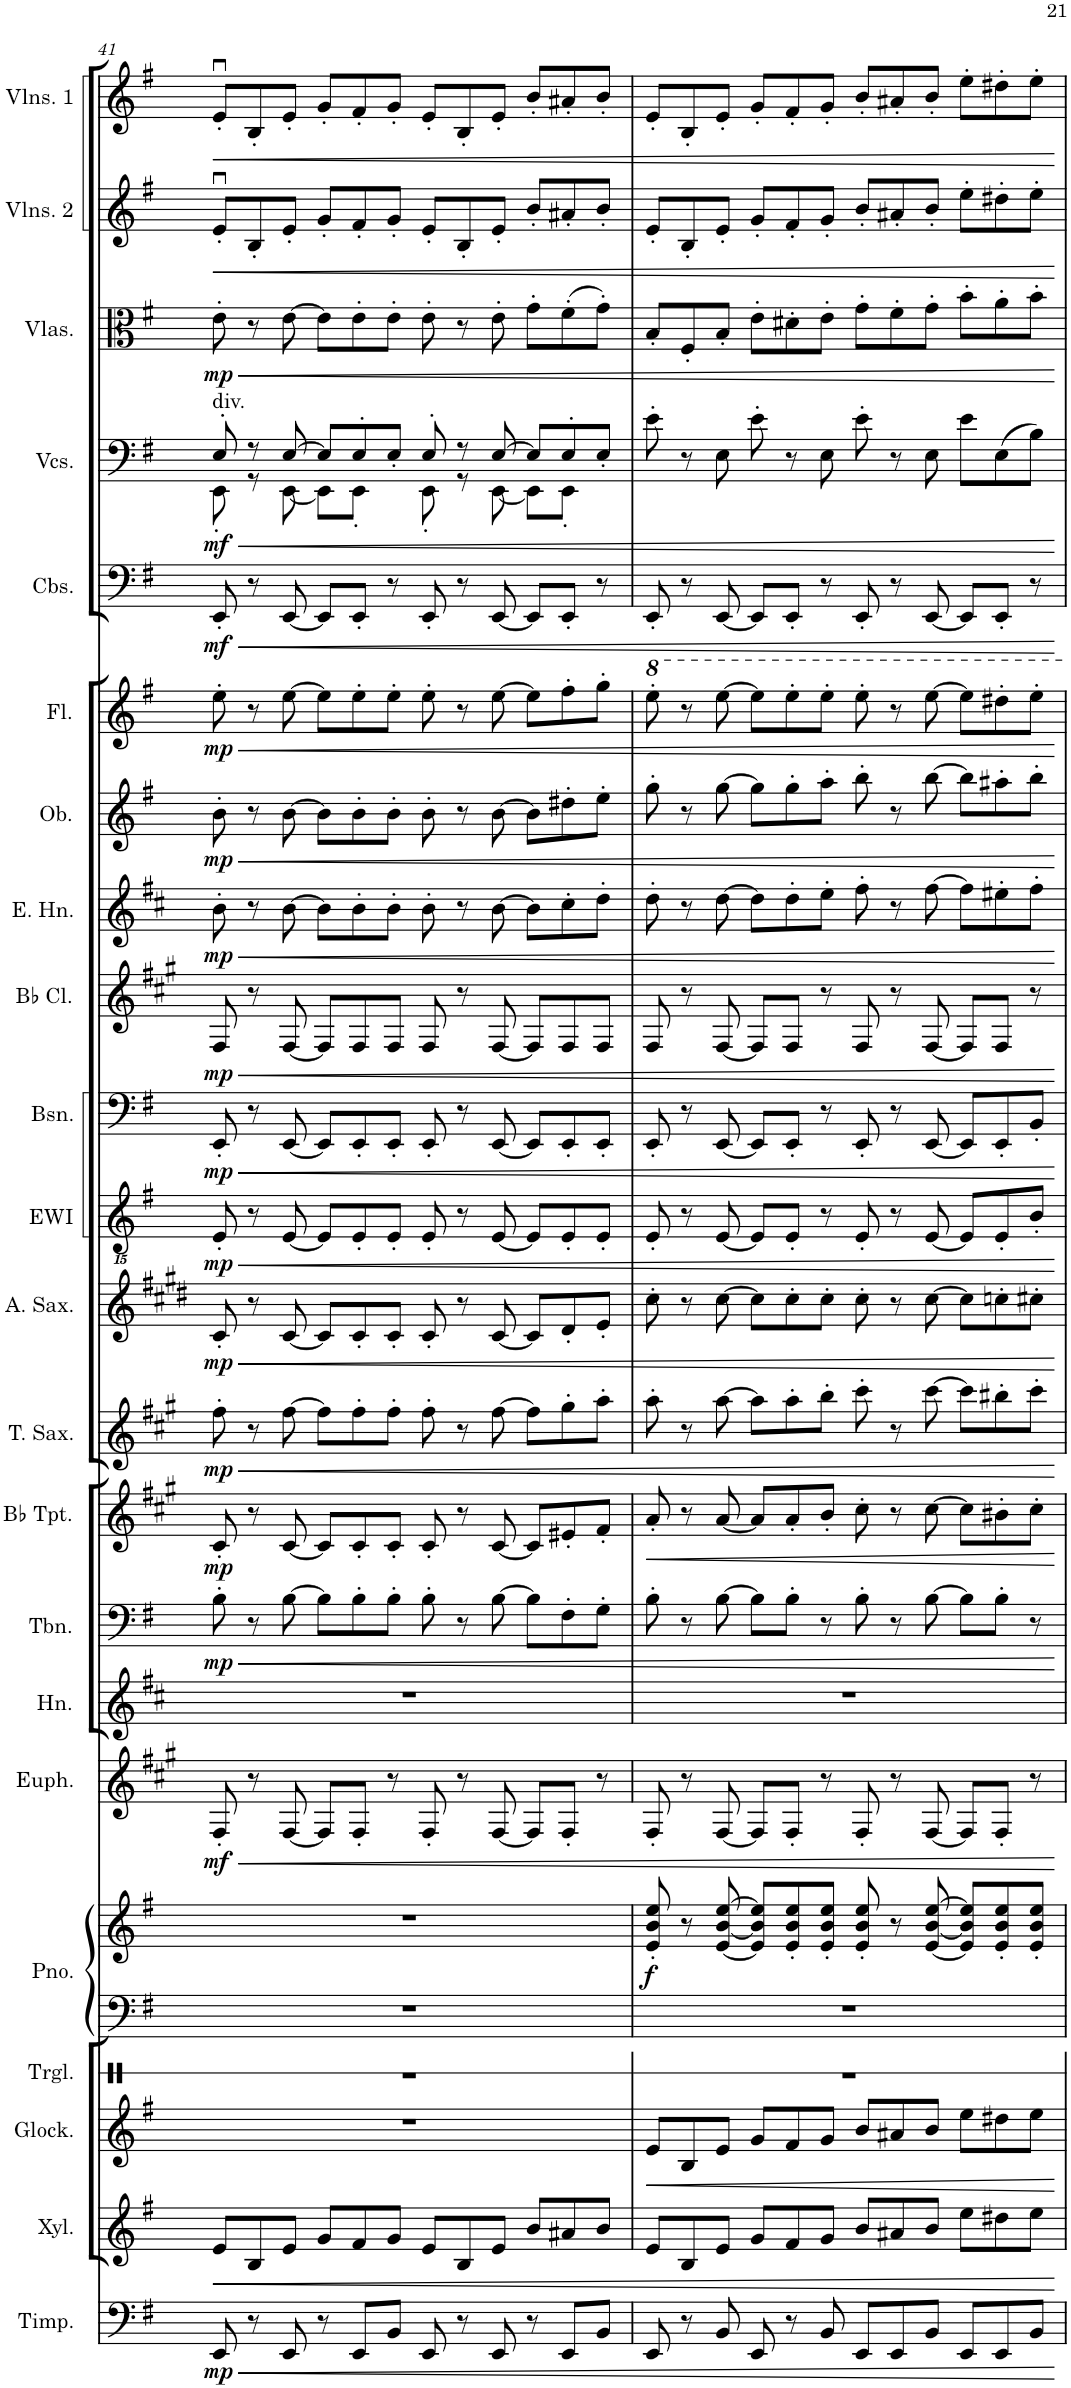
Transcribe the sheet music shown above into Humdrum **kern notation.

**kern	**dynam	**kern	**dynam	**kern	**dynam	**kern	**kern	**kern	**dynam	**kern	**dynam	**kern	**kern	**dynam	**kern	**dynam	**kern	**dynam	**kern	**dynam	**kern	**dynam	**kern	**dynam	**kern	**dynam	**kern	**dynam	**kern	**dynam	**kern	**dynam	**kern	**dynam	**kern	**dynam	**kern	**dynam	**kern	**dynam	**kern	**dynam
*part22	*part22	*part21	*part21	*part20	*part20	*part19	*part18	*part18	*part18	*part17	*part17	*part16	*part15	*part15	*part14	*part14	*part13	*part13	*part12	*part12	*part11	*part11	*part10	*part10	*part9	*part9	*part8	*part8	*part7	*part7	*part6	*part6	*part5	*part5	*part4	*part4	*part3	*part3	*part2	*part2	*part1	*part1
*staff23	*staff23	*staff22	*staff22	*staff21	*staff21	*staff20	*staff19	*staff18	*staff18/19	*staff17	*staff17	*staff16	*staff15	*staff15	*staff14	*staff14	*staff13	*staff13	*staff12	*staff12	*staff11	*staff11	*staff10	*staff10	*staff9	*staff9	*staff8	*staff8	*staff7	*staff7	*staff6	*staff6	*staff5	*staff5	*staff4	*staff4	*staff3	*staff3	*staff2	*staff2	*staff1	*staff1
*I"Timpani	*	*I"Xylophone	*	*I"Glockenspiel	*	*I"Triangle	*I"Piano	*	*	*I"Euphonium	*	*I"Horn	*I"Trombone	*	*I"Bb Trumpet	*	*I"Tenor Saxophone	*	*I"Alto Saxophone	*	*I"EWI	*	*I"Bassoon	*	*I"Bb Clarinet	*	*I"English Horn	*	*I"Oboe	*	*I"Flute	*	*I"Contrabasses	*	*I"Violoncellos	*	*I"Violas	*	*I"Violins 2	*	*I"Violins 1	*
*I'Timp.	*	*I'Xyl.	*	*I'Glock.	*	*I'Trgl.	*I'Pno.	*	*	*I'Euph.	*	*I'Hn.	*I'Tbn.	*	*I'Bb Tpt.	*	*I'T. Sax.	*	*I'A. Sax.	*	*I'EWI	*	*I'Bsn.	*	*I'Bb Cl.	*	*I'E. Hn.	*	*I'Ob.	*	*I'Fl.	*	*I'Cbs.	*	*I'Vcs.	*	*I'Vlas.	*	*I'Vlns. 2	*	*I'Vlns. 1	*
!!LO:PB:g=z
*clefF4	*	*clefG2	*	*clefG2	*	*clefX	*clefF4	*clefG2	*	*clefG2	*	*clefG2	*clefF4	*	*clefG2	*	*clefG2	*	*clefG2	*	*clefGvv2	*	*clefF4	*	*clefG2	*	*clefG2	*	*clefG2	*	*clefG2	*	*clefF4	*	*clefF4	*	*clefC3	*	*clefG2	*	*clefG2	*
*	*	*Trd-7c-12	*	*Trd-14c-24	*	*	*	*	*	*Trd8c14	*	*Trd4c7	*	*	*Trd1c2	*	*Trd8c14	*	*Trd5c9	*	*	*	*	*	*Trd1c2	*	*Trd4c7	*	*	*	*	*	*Trd7c12	*	*	*	*	*	*	*	*	*
*k[f#]	*	*k[f#]	*	*k[f#]	*	*k[]	*k[f#]	*k[f#]	*	*k[f#c#g#]	*	*k[f#c#]	*k[f#]	*	*k[f#c#g#]	*	*k[f#c#g#]	*	*k[f#c#g#d#]	*	*k[f#]	*	*k[f#]	*	*k[f#c#g#]	*	*k[f#c#]	*	*k[f#]	*	*k[f#]	*	*k[f#]	*	*k[f#]	*	*k[f#]	*	*k[f#]	*	*k[f#]	*
*M12/8	*	*M12/8	*	*M12/8	*	*M12/8	*M12/8	*M12/8	*	*M12/8	*	*M12/8	*M12/8	*	*M12/8	*	*M12/8	*	*M12/8	*	*M12/8	*	*M12/8	*	*M12/8	*	*M12/8	*	*M12/8	*	*M12/8	*	*M12/8	*	*M12/8	*	*M12/8	*	*M12/8	*	*M12/8	*
=41	=41	=41	=41	=41	=41	=41	=41	=41	=41	=41	=41	=41	=41	=41	=41	=41	=41	=41	=41	=41	=41	=41	=41	=41	=41	=41	=41	=41	=41	=41	=41	=41	=41	=41	=41	=41	=41	=41	=41	=41	=41	=41
!	!	!	!	!	!	!	!	!	!	!	!	!	!	!	!	!	!	!	!	!	!	!	!	!	!	!	!	!	!	!	!	!	!	!	!LO:TX:a:t=div.	!	!	!	!	!	!	!
!	!LO:HP:b	!	!LO:HP:b	!	!	!	!	!	!	!	!LO:HP:b	!	!	!LO:HP:b	!	!	!	!LO:HP:b	!	!LO:HP:b	!	!LO:HP:b	!	!LO:HP:b	!	!LO:HP:b	!	!LO:HP:b	!	!LO:HP:b	!	!LO:HP:b	!	!LO:HP:b	!	!LO:HP:b	!	!LO:HP:b	!	!LO:HP:b	!	!LO:HP:b
*	*	*	*	*	*	*	*	*	*	*	*	*	*	*	*	*	*	*	*	*	*	*	*	*	*	*	*	*	*	*	*	*	*	*	*^	*	*	*	*	*	*	*
!	!LO:DY:n=1:b	!	!	!	!	!	!	!	!	!	!LO:DY:n=1:b	!	!	!LO:DY:n=1:b	!	!LO:DY:b	!	!LO:DY:n=1:b	!	!LO:DY:n=1:b	!	!LO:DY:n=1:b	!	!LO:DY:n=1:b	!	!LO:DY:n=1:b	!	!LO:DY:n=1:b	!	!LO:DY:n=1:b	!	!LO:DY:n=1:b	!	!LO:DY:n=1:b	!	!	!LO:DY:n=1:b	!	!LO:DY:n=1:b	!	!	!	!
8EE/	< mp	8e/L	<	1.r	.	1.r	1.r	1.r	.	8F#'/	< mf	1.r	8B'\	< mp	8c#'/	mp	8ff#'\	< mp	8c#'/	< mp	8EE'/	< mp	8EE'/	< mp	8F#/	< mp	8b'\	< mp	8b'\	< mp	8ee'\	< mp	8EE'/	< mf	8E'/	8EE'\	< mf	8e'\	< mp	8eu'/L	<	8eu'/L	<
8r	.	8B/	.	.	.	.	.	.	.	8r	.	.	8r	.	8r	.	8r	.	8r	.	8r	.	8r	.	8r	.	8r	.	8r	.	8r	.	8r	.	8r	8r	.	8r	.	8B'/	.	8B'/	.
8EE/	.	8e/J	.	.	.	.	.	.	.	[8F#/	.	.	[8B\	.	[8c#/	.	[8ff#\	.	[8c#/	.	[8EE/	.	[8EE/	.	[8F#/	.	[8b\	.	[8b\	.	[8ee\	.	[8EE/	.	[8E/	[8EE\	.	[8e\	.	8e'/J	.	8e'/J	.
8r	.	8g/L	.	.	.	.	.	.	.	8F#/L]	.	.	8B\L]	.	8c#/L]	.	8ff#\L]	.	8c#/L]	.	8EE/L]	.	8EE/L]	.	8F#/L]	.	8b\L]	.	8b\L]	.	8ee\L]	.	8EE/L]	.	8E/L]	8EE\L]	.	8e\L]	.	8g'/L	.	8g'/L	.
8EE/L	.	8f#/	.	.	.	.	.	.	.	8F#'/J	.	.	8B'\	.	8c#'/	.	8ff#'\	.	8c#'/	.	8EE'/	.	8EE'/	.	8F#/	.	8b'\	.	8b'\	.	8ee'\	.	8EE'/J	.	8E'/	8EE'\J	.	8e'\	.	8f#'/	.	8f#'/	.
8BB/J	.	8g/J	.	.	.	.	.	.	.	8r	.	.	8B'\J	.	8c#'/J	.	8ff#'\J	.	8c#'/J	.	8EE'/J	.	8EE'/J	.	8F#/J	.	8b'\J	.	8b'\J	.	8ee'\J	.	8r	.	8E'/J	8ryy	.	8e'\J	.	8g'/J	.	8g'/J	.
8EE/	.	8e/L	.	.	.	.	.	.	.	8F#'/	.	.	8B'\	.	8c#'/	.	8ff#'\	.	8c#'/	.	8EE'/	.	8EE'/	.	8F#/	.	8b'\	.	8b'\	.	8ee'\	.	8EE'/	.	8E'/	8EE'\	.	8e'\	.	8e'/L	.	8e'/L	.
8r	.	8B/	.	.	.	.	.	.	.	8r	.	.	8r	.	8r	.	8r	.	8r	.	8r	.	8r	.	8r	.	8r	.	8r	.	8r	.	8r	.	8r	8r	.	8r	.	8B'/	.	8B'/	.
8EE/	.	8e/J	.	.	.	.	.	.	.	[8F#/	.	.	[8B\	.	[8c#/	.	[8ff#\	.	[8c#/	.	[8EE/	.	[8EE/	.	[8F#/	.	[8b\	.	[8b\	.	[8ee\	.	[8EE/	.	[8E/	[8EE\	.	8e'\	.	8e'/J	.	8e'/J	.
8r	.	8b/L	.	.	.	.	.	.	.	8F#/L]	.	.	8B\L]	.	8c#/L]	.	8ff#\L]	.	8c#/L]	.	8EE/L]	.	8EE/L]	.	8F#/L]	.	8b\L]	.	8b\L]	.	8ee\L]	.	8EE/L]	.	8E/L]	8EE\L]	.	8g'\L	.	8b'/L	.	8b'/L	.
8EE/L	.	8a#X/	.	.	.	.	.	.	.	8F#'/J	.	.	8F#'\	.	8e#X'/	.	8gg#'\	.	8d#'/	.	8EE'/	.	8EE'/	.	8F#/	.	8cc#'\	.	8dd#X'\	.	8ff#'\	.	8EE'/J	.	8E'/	8EE'\J	.	(8f#'\	.	8a#X'/	.	8a#X'/	.
8BB/J	.	8b/J	.	.	.	.	.	.	.	8r	.	.	8G'\J	.	8f#'/J	.	8aa'\J	.	8e'/J	.	8EE'/J	.	8EE'/J	.	8F#/J	.	8dd'\J	.	8ee'\J	.	8gg'\J	.	8r	.	8E'/J	8ryy	.	8g'\J)	.	8b'/J	.	8b'/J	.
=42	=42	=42	=42	=42	=42	=42	=42	=42	=42	=42	=42	=42	=42	=42	=42	=42	=42	=42	=42	=42	=42	=42	=42	=42	=42	=42	=42	=42	=42	=42	=42	=42	=42	=42	=42	=42	=42	=42	=42	=42	=42	=42	=42
!	!	!	!	!	!LO:HP:b	!	!	!	!LO:DY:b	!	!	!	!	!	!	!LO:HP:b	!	!	!	!	!	!	!	!	!	!	!	!	!	!	!	!	!	!	!	!	!	!	!	!	!	!	!
*	*	*	*	*	*	*	*	*	*	*	*	*	*	*	*	*	*	*	*	*	*	*	*	*	*	*	*	*	*	*	*	*	*	*	*v	*v	*	*	*	*	*	*	*
8EE/	.	8e/L	.	8e/L	<	1.r	1.r	8e/' 8b/' 8ee/'	f	8F#'/	.	1.r	8B'\	.	8a'/	<	8aa'\	.	8cc#'\	.	8EE'/	.	8EE'/	.	8F#/	.	8dd'\	.	8gg'\	.	8eee'\	.	8EE'/	.	8e'\	.	8B'/L	.	8e'/L	.	8e'/L	.
8r	.	8B/	.	8B/	.	.	.	8r	.	8r	.	.	8r	.	8r	.	8r	.	8r	.	8r	.	8r	.	8r	.	8r	.	8r	.	8r	.	8r	.	8r	.	8F#'/	.	8B'/	.	8B'/	.
8BB/	.	8e/J	.	8e/J	.	.	.	[8e/ [8b/ [8ee/	.	[8F#/	.	.	[8B\	.	[8a/	.	[8aa\	.	[8cc#\	.	[8EE/	.	[8EE/	.	[8F#/	.	[8dd\	.	[8gg\	.	[8eee\	.	[8EE/	.	8E\	.	8B'/J	.	8e'/J	.	8e'/J	.
8EE/	.	8g/L	.	8g/L	.	.	.	8e/] 8b/] 8ee/]L	.	8F#/L]	.	.	8B\L]	.	8a/L]	.	8aa\L]	.	8cc#\L]	.	8EE/L]	.	8EE/L]	.	8F#/L]	.	8dd\L]	.	8gg\L]	.	8eee\L]	.	8EE/L]	.	8e'\	.	8e'\L	.	8g'/L	.	8g'/L	.
8r	.	8f#/	.	8f#/	.	.	.	8e/' 8b/' 8ee/'	.	8F#'/J	.	.	8B'\J	.	8a'/	.	8aa'\	.	8cc#'\	.	8EE'/J	.	8EE'/J	.	8F#/J	.	8dd'\	.	8gg'\	.	8eee'\	.	8EE'/J	.	8r	.	8d#X'\	.	8f#'/	.	8f#'/	.
8BB/	.	8g/J	.	8g/J	.	.	.	8e/' 8b/' 8ee/'J	.	8r	.	.	8r	.	8b'/J	.	8bb'\J	.	8cc#'\J	.	8r	.	8r	.	8r	.	8ee'\J	.	8aa'\J	.	8eee'\J	.	8r	.	8E\	.	8e'\J	.	8g'/J	.	8g'/J	.
8EE/L	.	8b/L	.	8b/L	.	.	.	8e/' 8b/' 8ee/'	.	8F#'/	.	.	8B'\	.	8cc#'\	.	8ccc#'\	.	8cc#'\	.	8EE'/	.	8EE'/	.	8F#/	.	8ff#'\	.	8bb'\	.	8eee'\	.	8EE'/	.	8e'\	.	8g'\L	.	8b'/L	.	8b'/L	.
8EE/	.	8a#X/	.	8a#X/	.	.	.	8r	.	8r	.	.	8r	.	8r	.	8r	.	8r	.	8r	.	8r	.	8r	.	8r	.	8r	.	8r	.	8r	.	8r	.	8f#'\	.	8a#X'/	.	8a#X'/	.
8BB/J	.	8b/J	.	8b/J	.	.	.	[8e/ [8b/ [8ee/	.	[8F#/	.	.	[8B\	.	[8cc#\	.	[8ccc#\	.	[8cc#\	.	[8EE/	.	[8EE/	.	[8F#/	.	[8ff#\	.	[8bb\	.	[8eee\	.	[8EE/	.	8E\	.	8g'\J	.	8b'/J	.	8b'/J	.
8EE/L	.	8ee\L	.	8ee\L	.	.	.	8e/] 8b/] 8ee/]L	.	8F#/L]	.	.	8B\L]	.	8cc#\L]	.	8ccc#\L]	.	8cc#\L]	.	8EE/L]	.	8EE/L]	.	8F#/L]	.	8ff#\L]	.	8bb\L]	.	8eee\L]	.	8EE/L]	.	8e\L	.	8b'\L	.	8ee'\L	.	8ee'\L	.
8EE/	.	8dd#X\	.	8dd#X\	.	.	.	8e/' 8b/' 8ee/'	.	8F#'/J	.	.	8B'\J	.	8b#X'\	.	8bb#X'\	.	8ccn'\	.	8EE'/	.	8EE'/	.	8F#/J	.	8ee#X'\	.	8aa#X'\	.	8ddd#X'\	.	8EE'/J	.	(8E\	.	8a'\	.	8dd#X'\	.	8dd#X'\	.
8BB/J	.	8ee\J	.	8ee\J	.	.	.	8e/' 8b/' 8ee/'J	.	8r	.	.	8r	.	8cc#'\J	.	8ccc#'\J	.	8cc#X'\J	.	8BB'/J	.	8BB'/J	.	8r	.	8ff#'\J	.	8bb'\J	.	8eee'\J	.	8r	.	8B\J)	.	8b'\J	.	8ee'\J	.	8ee'\J	.
.	[	.	[	.	[	.	.	.	.	.	[	.	.	[	.	[	.	[	.	[	.	[	.	[	.	[	.	[	.	[	.	[	.	[	.	[	.	[	.	[	.	[
=	=	=	=	=	=	=	=	=	=	=	=	=	=	=	=	=	=	=	=	=	=	=	=	=	=	=	=	=	=	=	=	=	=	=	=	=	=	=	=	=	=	=
*-	*-	*-	*-	*-	*-	*-	*-	*-	*-	*-	*-	*-	*-	*-	*-	*-	*-	*-	*-	*-	*-	*-	*-	*-	*-	*-	*-	*-	*-	*-	*-	*-	*-	*-	*-	*-	*-	*-	*-	*-	*-	*-
